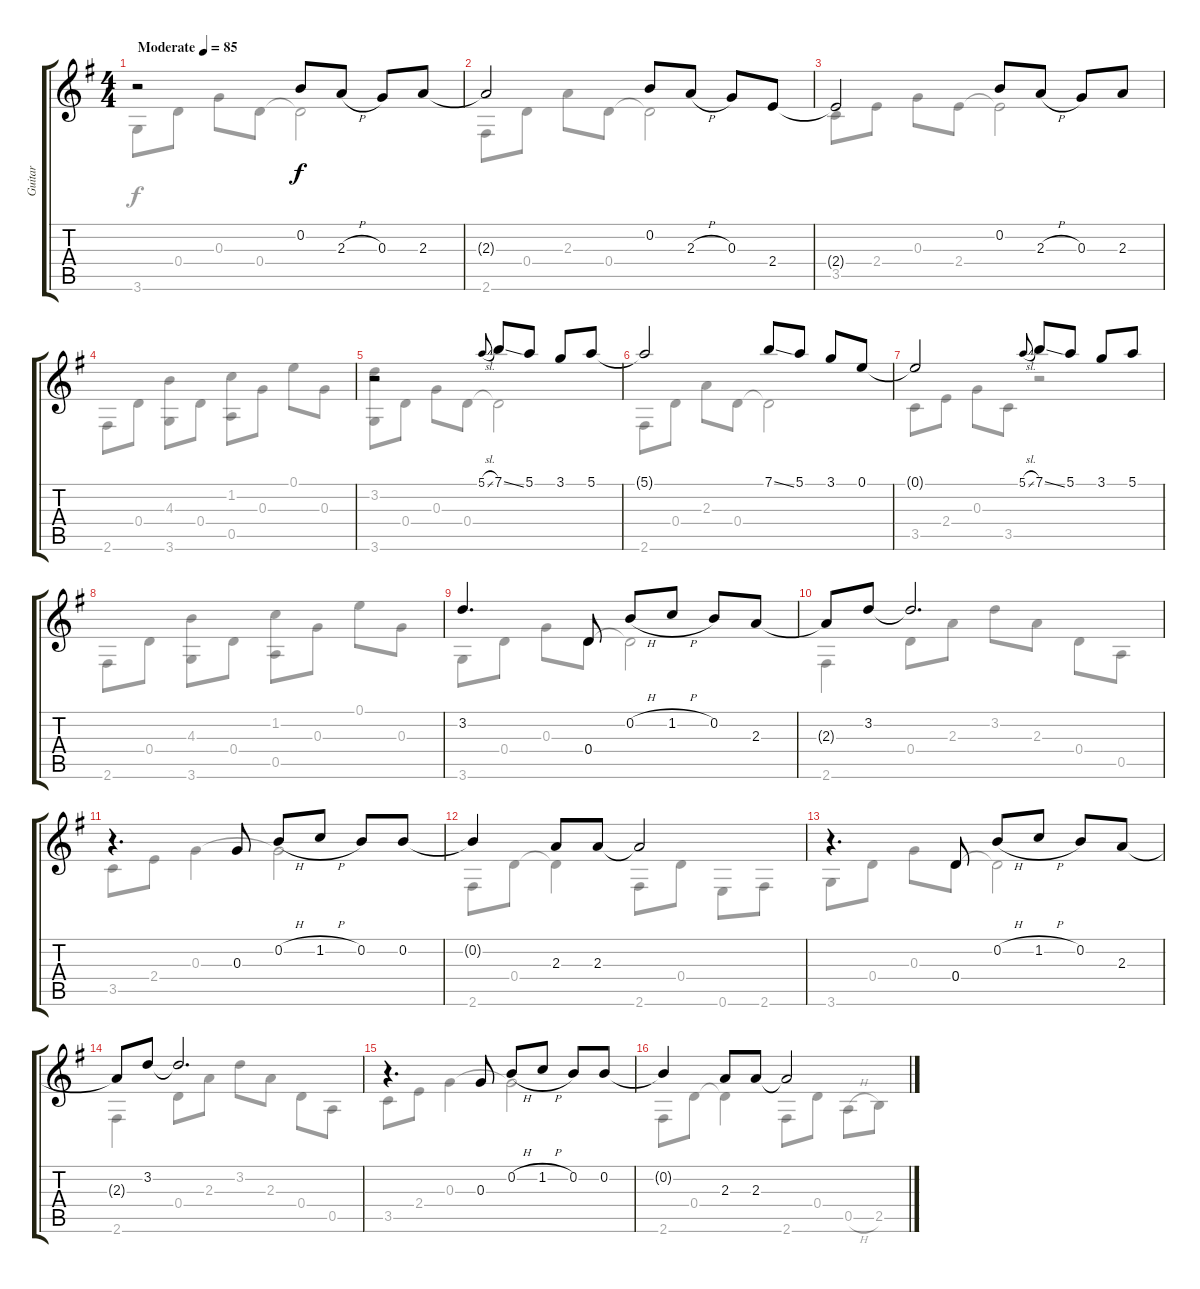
\track ("Guitar" "Guitar") {instrument acousticguitarnylon}
\staff {score tabs}
\tuning (E4 B3 G3 D3 A2 E2) {hide}
\voice
\ts (4 4)
\tempo (85 "Moderate")
\clef g2
\ks g
r.2{dy f instrument acousticguitarnylon} 0.2.8 2.3{h}.8 0.3.8 2.3.8 |
2.3{t}.2 0.2.8 2.3{h}.8 0.3.8 2.4.8 |
2.4{t}.2 0.2.8 2.3{h}.8 0.3.8 2.3.8 |
|
r.2 5.1{sl}.8{gr onbeat} 7.1{ss}.8 5.1.8 3.1.8 5.1.8 |
5.1{t}.2 7.1{ss}.8 5.1.8 3.1.8 0.1.8 |
0.1{t}.2 5.1{sl}.8{gr onbeat} 7.1{ss}.8 5.1.8 3.1.8 5.1.8 |
|
3.2.4{d} 0.4.8 0.2{h}.8 1.2{h}.8 0.2.8 2.3.8 |
2.3{t}.8 3.2.8 3.2{t}.2{d} |
r.4{d} 0.3.8 0.2{h}.8 1.2{h}.8 0.2.8 0.2.8 |
0.2{t}.4 2.3.8 2.3.8 2.3{t}.2 |
r.4{d} 0.4.8 0.2{h}.8 1.2{h}.8 0.2.8 2.3.8 |
2.3{t}.8 3.2.8 3.2{t}.2{d} |
r.4{d} 0.3.8 0.2{h}.8 1.2{h}.8 0.2.8 0.2.8 |
0.2{t}.4 2.3.8 2.3.8 2.3{t}.2
\voice
\clef g2
\ottava regular
\simile none
\ks g
3.6.8{dy f} 0.4.8 0.3.8 0.4.8 0.4{t}.2 |
2.6.8 0.4.8 2.3.8 0.4.8 0.4{t}.2 |
3.5.8 2.4.8 0.3.8 2.4.8 2.4{t}.2 |
2.6.8 0.4.8 (4.3 3.6).8 0.4.8 (1.2 0.5).8 0.3.8 0.1.8 0.3.8 |
(3.2 3.6).8 0.4.8 0.3.8 0.4.8 0.4{t}.2 |
2.6.8 0.4.8 2.3.8 0.4.8 0.4{t}.2 |
3.5.8 2.4.8 0.3.8 3.5.8 r.2 |
2.6.8 0.4.8 (4.3 3.6).8 0.4.8 (1.2 0.5).8 0.3.8 0.1.8 0.3.8 |
3.6.8 0.4.8 0.3.8 0.4.8 0.4{t}.2 |
2.6.4 0.4.8 2.3.8 3.2.8 2.3.8 0.4.8 0.5.8 |
3.5.8 2.4.8 0.3.4 0.3{t}.2 |
2.6.8 0.4.8 0.4{t}.4 2.6.8 0.4.8 0.6.8 2.6.8 |
3.6.8 0.4.8 0.3.8 0.4.8 0.4{t}.2 |
2.6.4 0.4.8 2.3.8 3.2.8 2.3.8 0.4.8 0.5.8 |
3.5.8 2.4.8 0.3.4 0.3{t}.2 |
2.6.8 0.4.8 0.4{t}.4 2.6.8 0.4.8 0.5{h}.8 2.5.8
